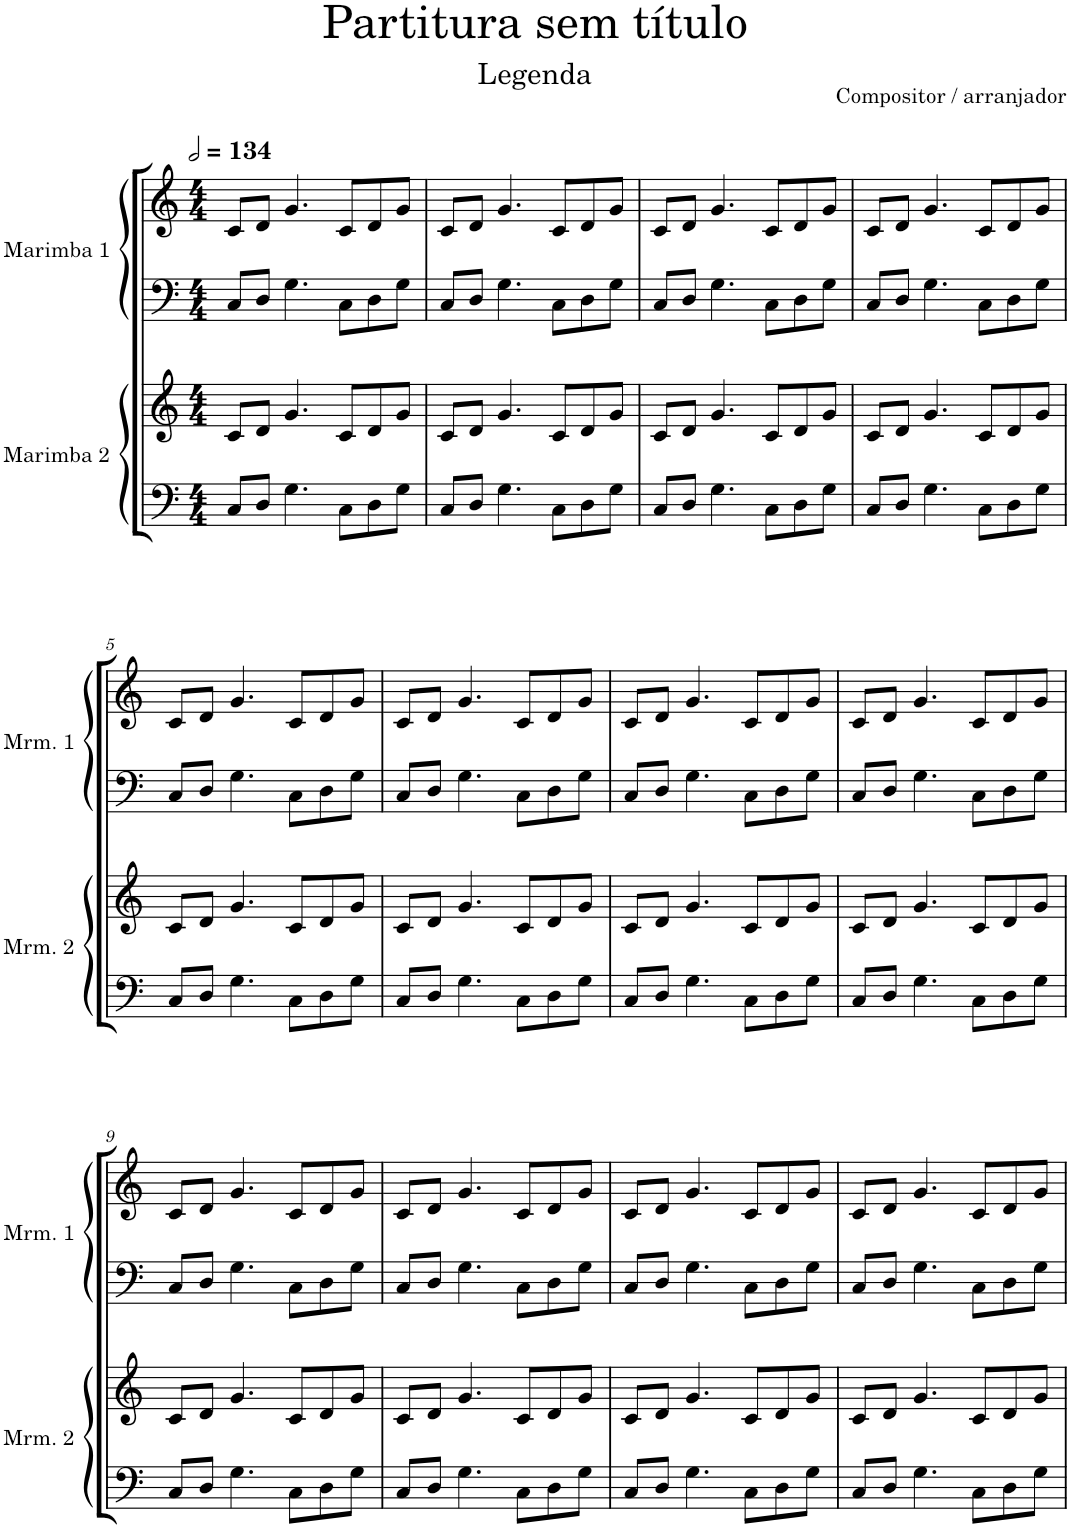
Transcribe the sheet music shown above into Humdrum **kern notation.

**kern	**kern	**kern	**kern
*part4	*part3	*part2	*part1
*staff4	*staff3	*staff2	*staff1
*I"Marimba 2	*I"Marimba 2	*I"Marimba 1	*I"Marimba 1
*I'Mrm. 2	*I'Mrm. 2	*I'Mrm. 1	*I'Mrm. 1
*clefF4	*clefG2	*clefF4	*clefG2
*k[]	*k[]	*k[]	*k[]
*M4/4	*M4/4	*M4/4	*M4/4
*MM268	*MM268	*MM268	*MM268
=1	=1	=1	=1
8C/L	8c/L	8C/L	8c/L
8D/J	8d/J	8D/J	8d/J
4.G\	4.g/	4.G\	4.g/
8C\L	8c/L	8C\L	8c/L
8D\	8d/	8D\	8d/
8G\J	8g/J	8G\J	8g/J
=2	=2	=2	=2
8C/L	8c/L	8C/L	8c/L
8D/J	8d/J	8D/J	8d/J
4.G\	4.g/	4.G\	4.g/
8C\L	8c/L	8C\L	8c/L
8D\	8d/	8D\	8d/
8G\J	8g/J	8G\J	8g/J
=3	=3	=3	=3
8C/L	8c/L	8C/L	8c/L
8D/J	8d/J	8D/J	8d/J
4.G\	4.g/	4.G\	4.g/
8C\L	8c/L	8C\L	8c/L
8D\	8d/	8D\	8d/
8G\J	8g/J	8G\J	8g/J
=4	=4	=4	=4
8C/L	8c/L	8C/L	8c/L
8D/J	8d/J	8D/J	8d/J
4.G\	4.g/	4.G\	4.g/
8C\L	8c/L	8C\L	8c/L
8D\	8d/	8D\	8d/
8G\J	8g/J	8G\J	8g/J
!!LO:LB:g=z
=5	=5	=5	=5
8C/L	8c/L	8C/L	8c/L
8D/J	8d/J	8D/J	8d/J
4.G\	4.g/	4.G\	4.g/
8C\L	8c/L	8C\L	8c/L
8D\	8d/	8D\	8d/
8G\J	8g/J	8G\J	8g/J
=6	=6	=6	=6
8C/L	8c/L	8C/L	8c/L
8D/J	8d/J	8D/J	8d/J
4.G\	4.g/	4.G\	4.g/
8C\L	8c/L	8C\L	8c/L
8D\	8d/	8D\	8d/
8G\J	8g/J	8G\J	8g/J
=7	=7	=7	=7
8C/L	8c/L	8C/L	8c/L
8D/J	8d/J	8D/J	8d/J
4.G\	4.g/	4.G\	4.g/
8C\L	8c/L	8C\L	8c/L
8D\	8d/	8D\	8d/
8G\J	8g/J	8G\J	8g/J
=8	=8	=8	=8
8C/L	8c/L	8C/L	8c/L
8D/J	8d/J	8D/J	8d/J
4.G\	4.g/	4.G\	4.g/
8C\L	8c/L	8C\L	8c/L
8D\	8d/	8D\	8d/
8G\J	8g/J	8G\J	8g/J
!!LO:LB:g=z
=9	=9	=9	=9
8C/L	8c/L	8C/L	8c/L
8D/J	8d/J	8D/J	8d/J
4.G\	4.g/	4.G\	4.g/
8C\L	8c/L	8C\L	8c/L
8D\	8d/	8D\	8d/
8G\J	8g/J	8G\J	8g/J
=10	=10	=10	=10
8C/L	8c/L	8C/L	8c/L
8D/J	8d/J	8D/J	8d/J
4.G\	4.g/	4.G\	4.g/
8C\L	8c/L	8C\L	8c/L
8D\	8d/	8D\	8d/
8G\J	8g/J	8G\J	8g/J
=11	=11	=11	=11
8C/L	8c/L	8C/L	8c/L
8D/J	8d/J	8D/J	8d/J
4.G\	4.g/	4.G\	4.g/
8C\L	8c/L	8C\L	8c/L
8D\	8d/	8D\	8d/
8G\J	8g/J	8G\J	8g/J
=12	=12	=12	=12
8C/L	8c/L	8C/L	8c/L
8D/J	8d/J	8D/J	8d/J
4.G\	4.g/	4.G\	4.g/
8C\L	8c/L	8C\L	8c/L
8D\	8d/	8D\	8d/
8G\J	8g/J	8G\J	8g/J
=	=	=	=
*-	*-	*-	*-
